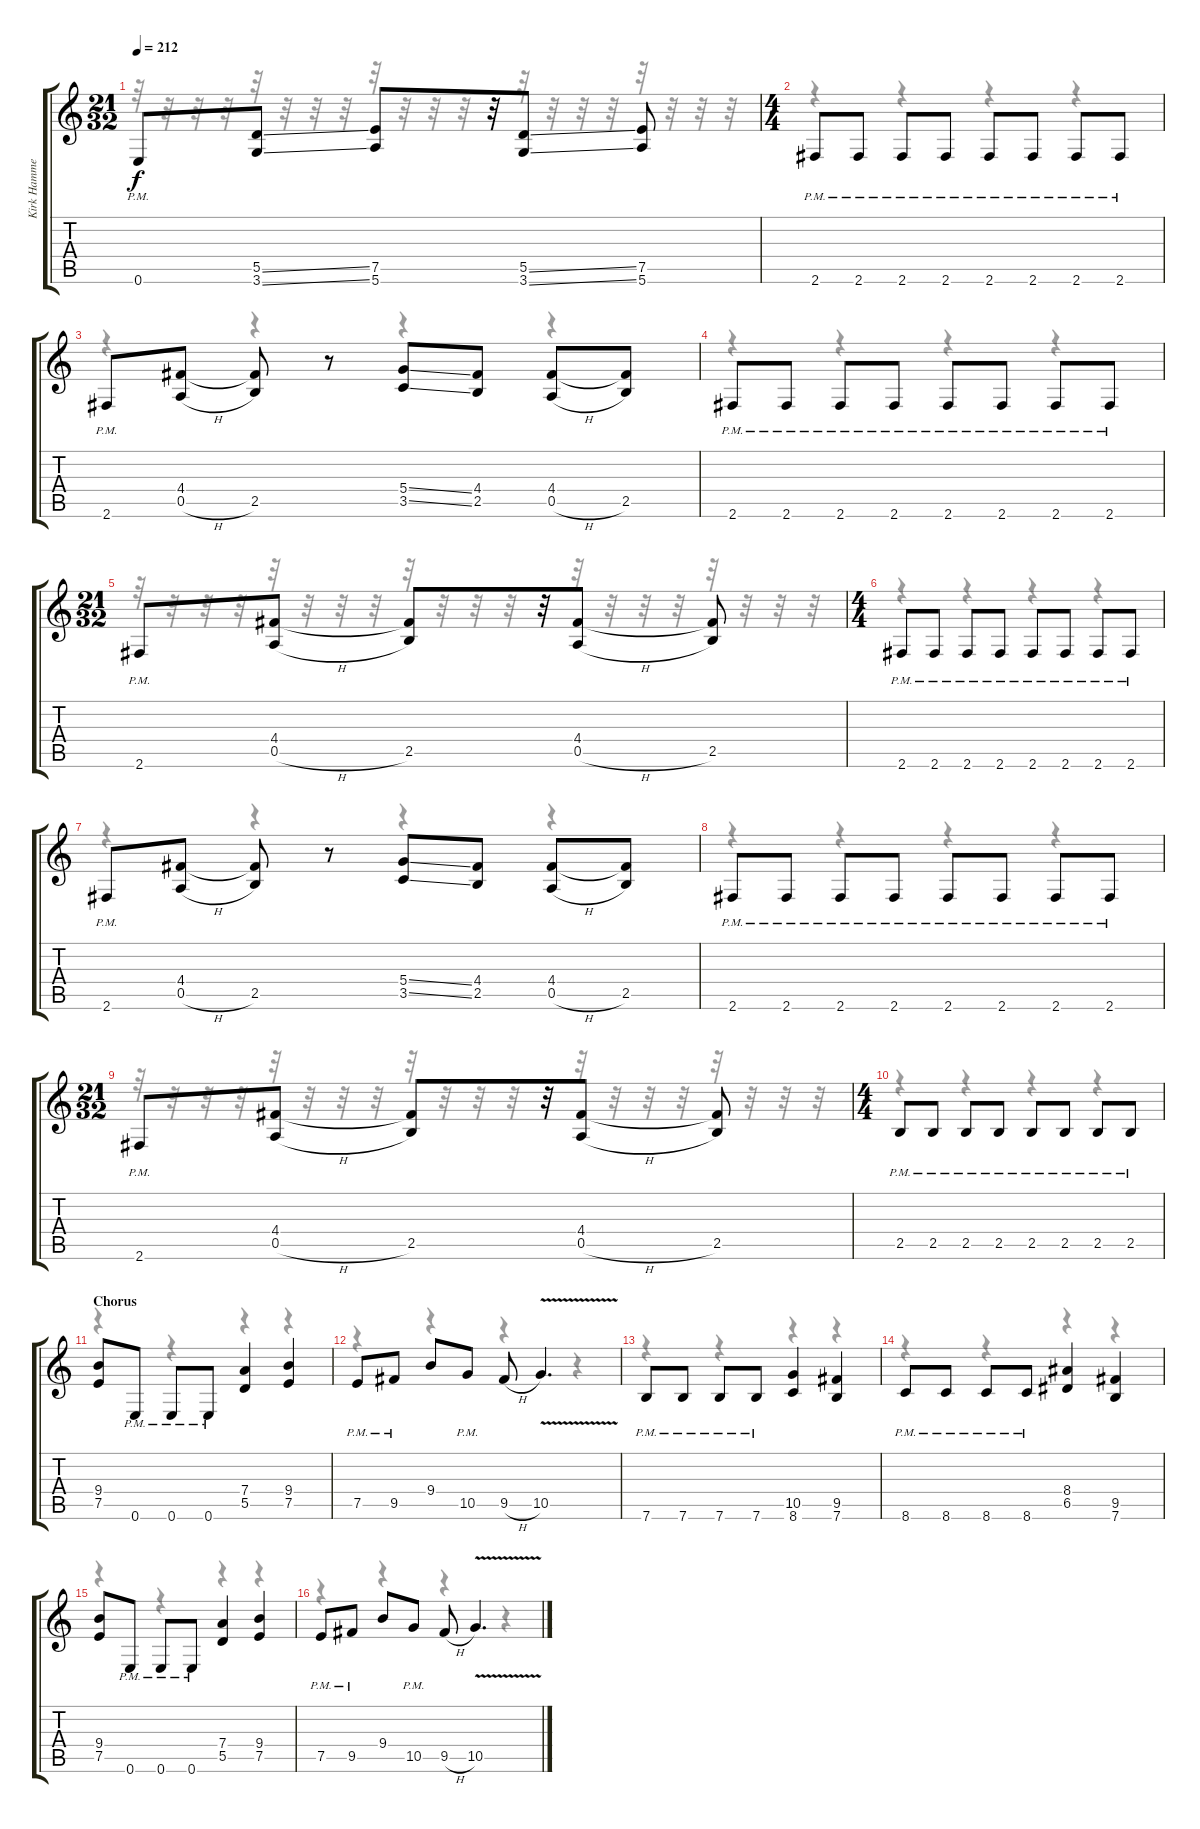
\track ("Kirk Hammett" "Kirk Hamme") {instrument distortionguitar}
\staff {score tabs}
\tuning (E4 B3 G3 D3 A2 E2) {hide}
\voice
\ts (21 32)
\tempo 212
\clef g2
\ks c
0.6{pm}.8{dy f} (5.5{ss} 3.6{ss}).8 (7.5 5.6).8 r.32 (5.5{ss} 3.6{ss}).8 (7.5 5.6).8 |
\ts (4 4)
2.6{pm}.8 2.6{pm}.8 2.6{pm}.8 2.6{pm}.8 2.6{pm}.8 2.6{pm}.8 2.6{pm}.8 2.6{pm}.8 |
2.6{pm}.8 (4.4 0.5{h}).8 (4.4{t} 2.5).8 r.8 (5.4{ss} 3.5{ss}).8 (4.4 2.5).8 (4.4 0.5{h}).8 (4.4{t} 2.5).8 |
2.6{pm}.8 2.6{pm}.8 2.6{pm}.8 2.6{pm}.8 2.6{pm}.8 2.6{pm}.8 2.6{pm}.8 2.6{pm}.8 |
\ts (21 32)
2.6{pm}.8 (4.4 0.5{h}).8 (4.4{t} 2.5).8 r.32 (4.4 0.5{h}).8 (4.4{t} 2.5).8 |
\ts (4 4)
2.6{pm}.8 2.6{pm}.8 2.6{pm}.8 2.6{pm}.8 2.6{pm}.8 2.6{pm}.8 2.6{pm}.8 2.6{pm}.8 |
2.6{pm}.8 (4.4 0.5{h}).8 (4.4{t} 2.5).8 r.8 (5.4{ss} 3.5{ss}).8 (4.4 2.5).8 (4.4 0.5{h}).8 (4.4{t} 2.5).8 |
2.6{pm}.8 2.6{pm}.8 2.6{pm}.8 2.6{pm}.8 2.6{pm}.8 2.6{pm}.8 2.6{pm}.8 2.6{pm}.8 |
\ts (21 32)
2.6{pm}.8 (4.4 0.5{h}).8 (4.4{t} 2.5).8 r.32 (4.4 0.5{h}).8 (4.4{t} 2.5).8 |
\ts (4 4)
2.5{pm}.8 2.5{pm}.8 2.5{pm}.8 2.5{pm}.8 2.5{pm}.8 2.5{pm}.8 2.5{pm}.8 2.5{pm}.8 |
\section ("" "Chorus")
(9.4 7.5).8 0.6{pm}.8 0.6{pm}.8 0.6{pm}.8 (7.4 5.5).4 (9.4 7.5).4 |
7.5{pm}.8 9.5{pm}.8 9.4.8 10.5{pm}.8 9.5{h}.8 10.5{v}.4{d} |
7.6{pm}.8 7.6{pm}.8 7.6{pm}.8 7.6{pm}.8 (10.5 8.6).4 (9.5 7.6).4 |
8.6{pm}.8 8.6{pm}.8 8.6{pm}.8 8.6{pm}.8 (8.4 6.5).4 (9.5 7.6).4 |
(9.4 7.5).8 0.6{pm}.8 0.6{pm}.8 0.6{pm}.8 (7.4 5.5).4 (9.4 7.5).4 |
7.5{pm}.8 9.5{pm}.8 9.4.8 10.5{pm}.8 9.5{h}.8 10.5{v}.4{d}
\voice
\clef g2
\ottava regular
\simile none
\ks c
r.32{dy f} r.32 r.32 r.32 r.32 r.32 r.32 r.32 r.32 r.32 r.32 r.32 r.32 r.32 r.32 r.32 r.32 r.32 r.32 r.32 r.32 |
r.4 r.4 r.4 r.4 |
r.4 r.4 r.4 r.4 |
r.4 r.4 r.4 r.4 |
r.32 r.32 r.32 r.32 r.32 r.32 r.32 r.32 r.32 r.32 r.32 r.32 r.32 r.32 r.32 r.32 r.32 r.32 r.32 r.32 r.32 |
r.4 r.4 r.4 r.4 |
r.4 r.4 r.4 r.4 |
r.4 r.4 r.4 r.4 |
r.32 r.32 r.32 r.32 r.32 r.32 r.32 r.32 r.32 r.32 r.32 r.32 r.32 r.32 r.32 r.32 r.32 r.32 r.32 r.32 r.32 |
r.4 r.4 r.4 r.4 |
r.4 r.4 r.4 r.4 |
r.4 r.4 r.4 r.4 |
r.4 r.4 r.4 r.4 |
r.4 r.4 r.4 r.4 |
r.4 r.4 r.4 r.4 |
r.4 r.4 r.4 r.4
